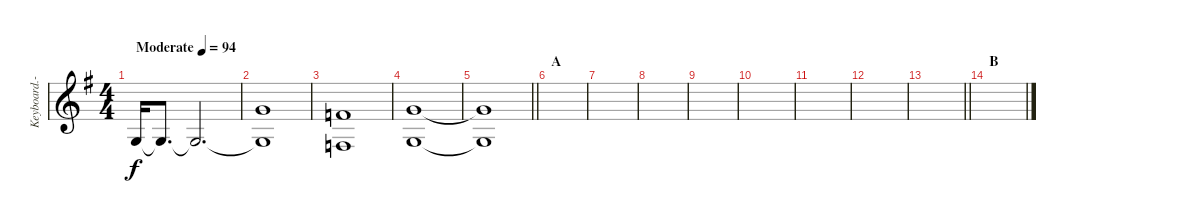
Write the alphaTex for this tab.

\track ("Keyboard.-I" "Keyboard.-") {instrument stringensemble1}
\staff {score}
\tuning (E4 B3 G3 D3 A2 E2 B1) {hide}
\ts (4 4)
\tempo (94 "Moderate")
\clef g2
\ks g
0.3.16{dy f volume 5 instrument stringensemble1} 0.3{t}.8{d volume 10} 0.3{t}.2{d} |
(3.1 0.3{t}).1 |
(1.1 3.4).1 |
(3.1 0.3).1 |
\barLineRight lightlight
(3.1{t} 0.3{t}).1 |
\section ("" "A")
|
|
|
|
|
|
|
\barLineRight lightlight
|
\section ("" "B")
